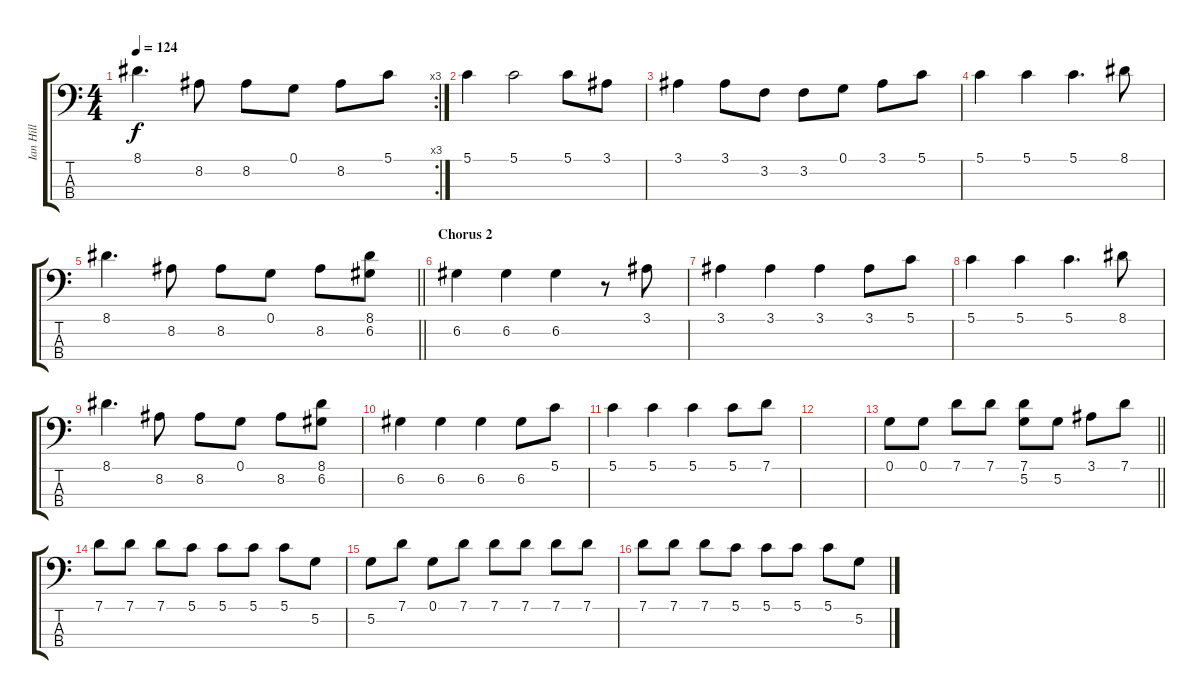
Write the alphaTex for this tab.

\track ("Ian Hill" "Ian Hill") {instrument electricbasspick}
\staff {score tabs}
\tuning (G2 D2 A1 E1) {hide}
\rc 3
\ts (4 4)
\tempo 124
\clef f4
\ks c
8.1.4{d dy f} 8.2.8 8.2.8 0.1.8 8.2.8 5.1.8 |
5.1.4 5.1.2 5.1.8 3.1.8 |
3.1.4 3.1.8 3.2.8 3.2.8 0.1.8 3.1.8 5.1.8 |
5.1.4 5.1.4 5.1.4{d} 8.1.8 |
\barLineRight lightlight
8.1.4{d} 8.2.8 8.2.8 0.1.8 8.2.8 (8.1 6.2).8 |
\section ("" "Chorus 2")
6.2.4 6.2.4 6.2.4 r.8 3.1.8 |
3.1.4 3.1.4 3.1.4 3.1.8 5.1.8 |
5.1.4 5.1.4 5.1.4{d} 8.1.8 |
8.1.4{d} 8.2.8 8.2.8 0.1.8 8.2.8 (8.1 6.2).8 |
6.2.4 6.2.4 6.2.4 6.2.8 5.1.8 |
5.1.4 5.1.4 5.1.4 5.1.8 7.1.8 |
|
\barLineRight lightlight
0.1.8 0.1.8 7.1.8 7.1.8 (7.1 5.2).8 5.2.8 3.1.8 7.1.8 |
7.1.8 7.1.8 7.1.8 5.1.8 5.1.8 5.1.8 5.1.8 5.2.8 |
5.2.8 7.1.8 0.1.8 7.1.8 7.1.8 7.1.8 7.1.8 7.1.8 |
7.1.8 7.1.8 7.1.8 5.1.8 5.1.8 5.1.8 5.1.8 5.2.8
